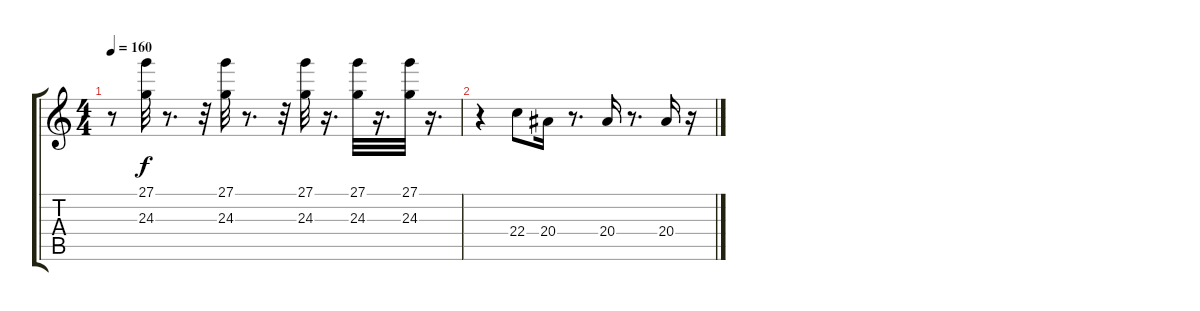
\track "" {instrument brasssection}
\staff {score tabs}
\tuning (E4 B3 G3 D3 A2 E2) {hide}
\ts (4 4)
\tempo 160
\clef g2
\ks c
r.8{dy f} (27.1 24.3).32 r.8{d} r.32 (27.1 24.3).32 r.8{d} r.32 (27.1 24.3).32 r.16{d} (27.1 24.3).32 r.16{d} (27.1 24.3).32 r.16{d} |
r.4 22.4.8 20.4.16 r.8{d} 20.4.16 r.8{d} 20.4.16 r.16
